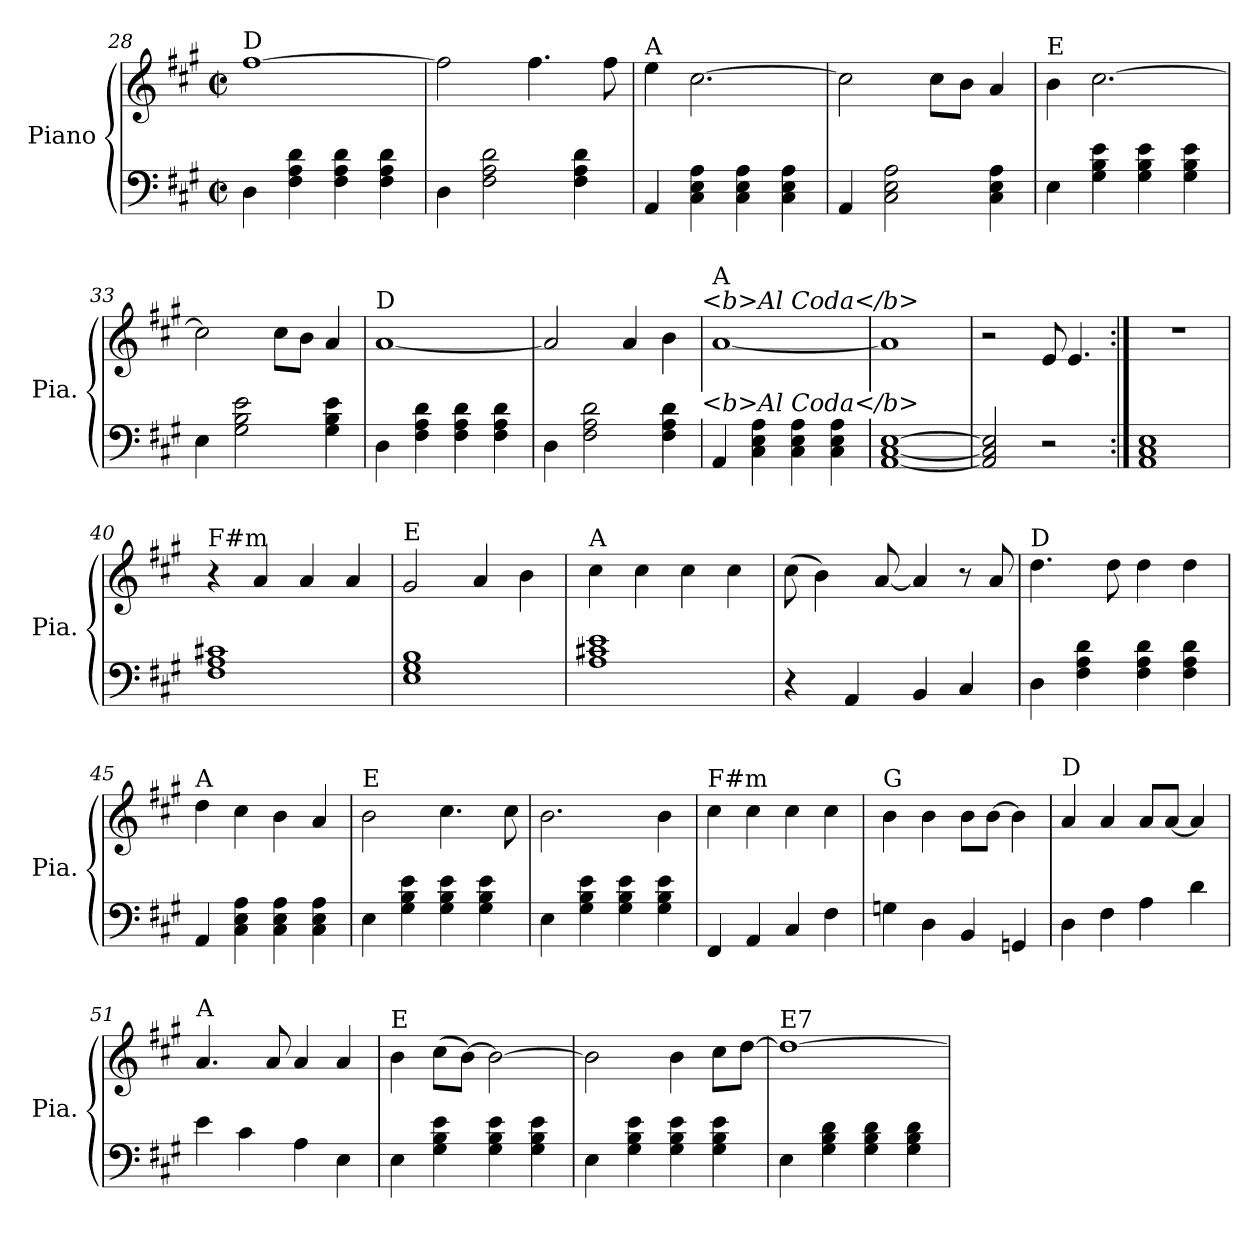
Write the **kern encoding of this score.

**kern	**kern
*part1	*part1
*staff2	*staff1
*I"Piano	*
*I'Pia.	*
*clefF4	*clefG2
*k[f#c#g#]	*k[f#c#g#]
*M2/2	*M2/2
*met(c|)	*met(c|)
=28	=28
!	!LO:TX:a:t=D
4D\	[1ff#
4F#\ 4A\ 4d\	.
4F#\ 4A\ 4d\	.
4F#\ 4A\ 4d\	.
!!LO:LB:g=z
=29	=29
4D\	2ff#\]
2F#\ 2A\ 2d\	.
.	4.ff#\
4F#\ 4A\ 4d\	.
.	8ff#\
=30	=30
!	!LO:TX:a:t=A
4AA/	4ee\
4C#\ 4E\ 4A\	[2.cc#\
4C#\ 4E\ 4A\	.
4C#\ 4E\ 4A\	.
=31	=31
4AA/	2cc#\]
2C#\ 2E\ 2A\	.
.	8cc#\L
.	8b\J
4C#\ 4E\ 4A\	4a/
=32	=32
!	!LO:TX:a:t=E
4E\	4b\
4G#\ 4B\ 4e\	[2.cc#\
4G#\ 4B\ 4e\	.
4G#\ 4B\ 4e\	.
!!LO:LB:g=z
=33	=33
4E\	2cc#\]
2G#\ 2B\ 2e\	.
.	8cc#\L
.	8b\J
4G#\ 4B\ 4e\	4a/
=34	=34
!	!LO:TX:a:t=D
4D\	[1a
4F#\ 4A\ 4d\	.
4F#\ 4A\ 4d\	.
4F#\ 4A\ 4d\	.
=35	=35
4D\	2a/]
2F#\ 2A\ 2d\	.
.	4a/
4F#\ 4A\ 4d\	4b\
!	!LO:TX:a:t=<b><i>Al Coda</i></b>
!LO:TX:a:t=<b><i>Al Coda</i></b>	!
=36	=36
!	!LO:TX:a:t=A
4AA/	[1a
4C#\ 4E\ 4A\	.
4C#\ 4E\ 4A\	.
4C#\ 4E\ 4A\	.
!!LO:LB:g=z
=37	=37
[1AA [1C# [1E	1a]
=38	=38
2AA/] 2C#/] 2E/]	2r
2r	8e/
.	4.e/
=39:|!	=39:|!
1AA 1C# 1E	1r
=40	=40
!	!LO:TX:a:t=F#m
1F# 1A 1c#X	4r
.	4a/
.	4a/
.	4a/
!!LO:LB:g=z
=41	=41
!	!LO:TX:a:t=E
1E 1G# 1B	2g#/
.	4a/
.	4b\
=42	=42
!	!LO:TX:a:t=A
1A 1c#X 1e	4cc#\
.	4cc#\
.	4cc#\
.	4cc#\
=43	=43
4r	(8cc#\
.	4b\)
4AA/	.
.	[8a/
4BB/	4a/]
4C#/	8r
.	8a/
=44	=44
!	!LO:TX:a:t=D
4D\	4.dd\
4F#\ 4A\ 4d\	.
.	8dd\
4F#\ 4A\ 4d\	4dd\
4F#\ 4A\ 4d\	4dd\
!!LO:PB:g=z
=45	=45
!	!LO:TX:a:t=A
4AA/	4dd\
4C#\ 4E\ 4A\	4cc#\
4C#\ 4E\ 4A\	4b\
4C#\ 4E\ 4A\	4a/
=46	=46
!	!LO:TX:a:t=E
4E\	2b\
4G#\ 4B\ 4e\	.
4G#\ 4B\ 4e\	4.cc#\
4G#\ 4B\ 4e\	.
.	8cc#\
=47	=47
4E\	2.b\
4G#\ 4B\ 4e\	.
4G#\ 4B\ 4e\	.
4G#\ 4B\ 4e\	4b\
=48	=48
!	!LO:TX:a:t=F#m
4FF#/	4cc#\
4AA/	4cc#\
4C#/	4cc#\
4F#\	4cc#\
!!LO:LB:g=z
=49	=49
!	!LO:TX:a:t=G
4Gn\	4b\
4D\	4b\
4BB/	8b\L
.	[8b\J
4GGn/	4b\]
=50	=50
!	!LO:TX:a:t=D
4D\	4a/
4F#\	4a/
4A\	8a/L
.	[8a/J
4d\	4a/]
=51	=51
!	!LO:TX:a:t=A
4e\	4.a/
4c#\	.
.	8a/
4A\	4a/
4E\	4a/
=52	=52
!	!LO:TX:a:t=E
4E\	4b\
4G#\ 4B\ 4e\	(8cc#\L
.	[8b\J)
4G#\ 4B\ 4e\	2b\_
4G#\ 4B\ 4e\	.
!!LO:LB:g=z
=53	=53
4E\	2b\]
4G#\ 4B\ 4e\	.
4G#\ 4B\ 4e\	4b\
4G#\ 4B\ 4e\	8cc#\L
.	[8dd\J
=54	=54
!	!LO:TX:a:t=E7
4E\	1dd_
4G#\ 4B\ 4d\	.
4G#\ 4B\ 4d\	.
4G#\ 4B\ 4d\	.
=	=
*-	*-
